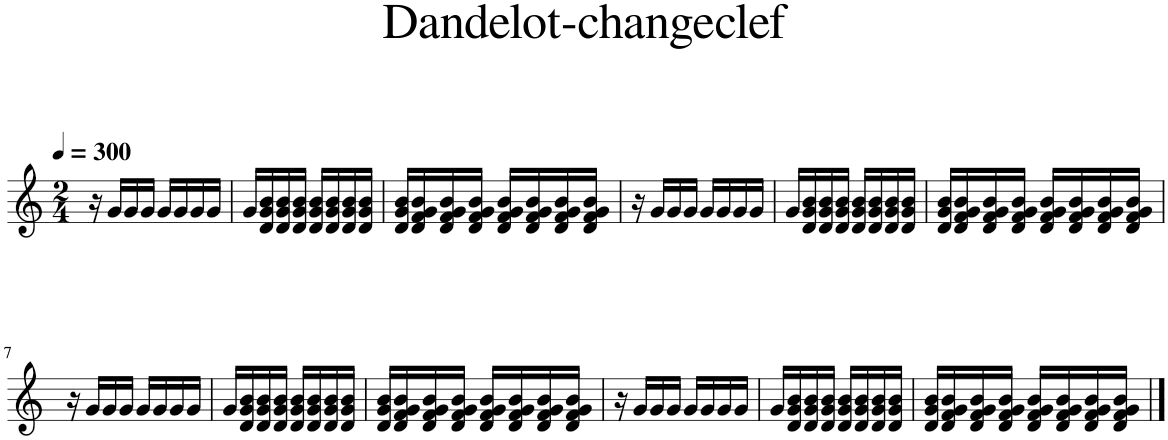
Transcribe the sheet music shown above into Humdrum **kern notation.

**kern
*part1
*staff1
*I"Piano
*I'Pno.
*clefG2
*k[]
*M2/4
*MM300
=1
16r
16g/LL
16g/
16g/JJ
16g/LL
16g/
16g/
16g/JJ
=2
16g/LL
16d/ 16g/ 16b/
16d/ 16g/ 16b/
16d/ 16g/ 16b/JJ
16d/ 16g/ 16b/LL
16d/ 16g/ 16b/
16d/ 16g/ 16b/
16d/ 16g/ 16b/JJ
=3
16d/ 16g/ 16b/LL
16d/ 16f/ 16g/ 16b/
16d/ 16f/ 16g/ 16b/
16d/ 16f/ 16g/ 16b/JJ
16d/ 16f/ 16g/ 16b/LL
16d/ 16f/ 16g/ 16b/
16d/ 16f/ 16g/ 16b/
16d/ 16f/ 16g/ 16b/JJ
=4
16r
16g/LL
16g/
16g/JJ
16g/LL
16g/
16g/
16g/JJ
=5
16g/LL
16d/ 16g/ 16b/
16d/ 16g/ 16b/
16d/ 16g/ 16b/JJ
16d/ 16g/ 16b/LL
16d/ 16g/ 16b/
16d/ 16g/ 16b/
16d/ 16g/ 16b/JJ
=6
16d/ 16g/ 16b/LL
16d/ 16f/ 16g/ 16b/
16d/ 16f/ 16g/ 16b/
16d/ 16f/ 16g/ 16b/JJ
16d/ 16f/ 16g/ 16b/LL
16d/ 16f/ 16g/ 16b/
16d/ 16f/ 16g/ 16b/
16d/ 16f/ 16g/ 16b/JJ
!!LO:LB:g=z
=7
16r
16g/LL
16g/
16g/JJ
16g/LL
16g/
16g/
16g/JJ
=8
16g/LL
16d/ 16g/ 16b/
16d/ 16g/ 16b/
16d/ 16g/ 16b/JJ
16d/ 16g/ 16b/LL
16d/ 16g/ 16b/
16d/ 16g/ 16b/
16d/ 16g/ 16b/JJ
=9
16d/ 16g/ 16b/LL
16d/ 16f/ 16g/ 16b/
16d/ 16f/ 16g/ 16b/
16d/ 16f/ 16g/ 16b/JJ
16d/ 16f/ 16g/ 16b/LL
16d/ 16f/ 16g/ 16b/
16d/ 16f/ 16g/ 16b/
16d/ 16f/ 16g/ 16b/JJ
=10
16r
16g/LL
16g/
16g/JJ
16g/LL
16g/
16g/
16g/JJ
=11
16g/LL
16d/ 16g/ 16b/
16d/ 16g/ 16b/
16d/ 16g/ 16b/JJ
16d/ 16g/ 16b/LL
16d/ 16g/ 16b/
16d/ 16g/ 16b/
16d/ 16g/ 16b/JJ
=12
16d/ 16g/ 16b/LL
16d/ 16f/ 16g/ 16b/
16d/ 16f/ 16g/ 16b/
16d/ 16f/ 16g/ 16b/JJ
16d/ 16f/ 16g/ 16b/LL
16d/ 16f/ 16g/ 16b/
16d/ 16f/ 16g/ 16b/
16d/ 16f/ 16g/ 16b/JJ
==
*-
